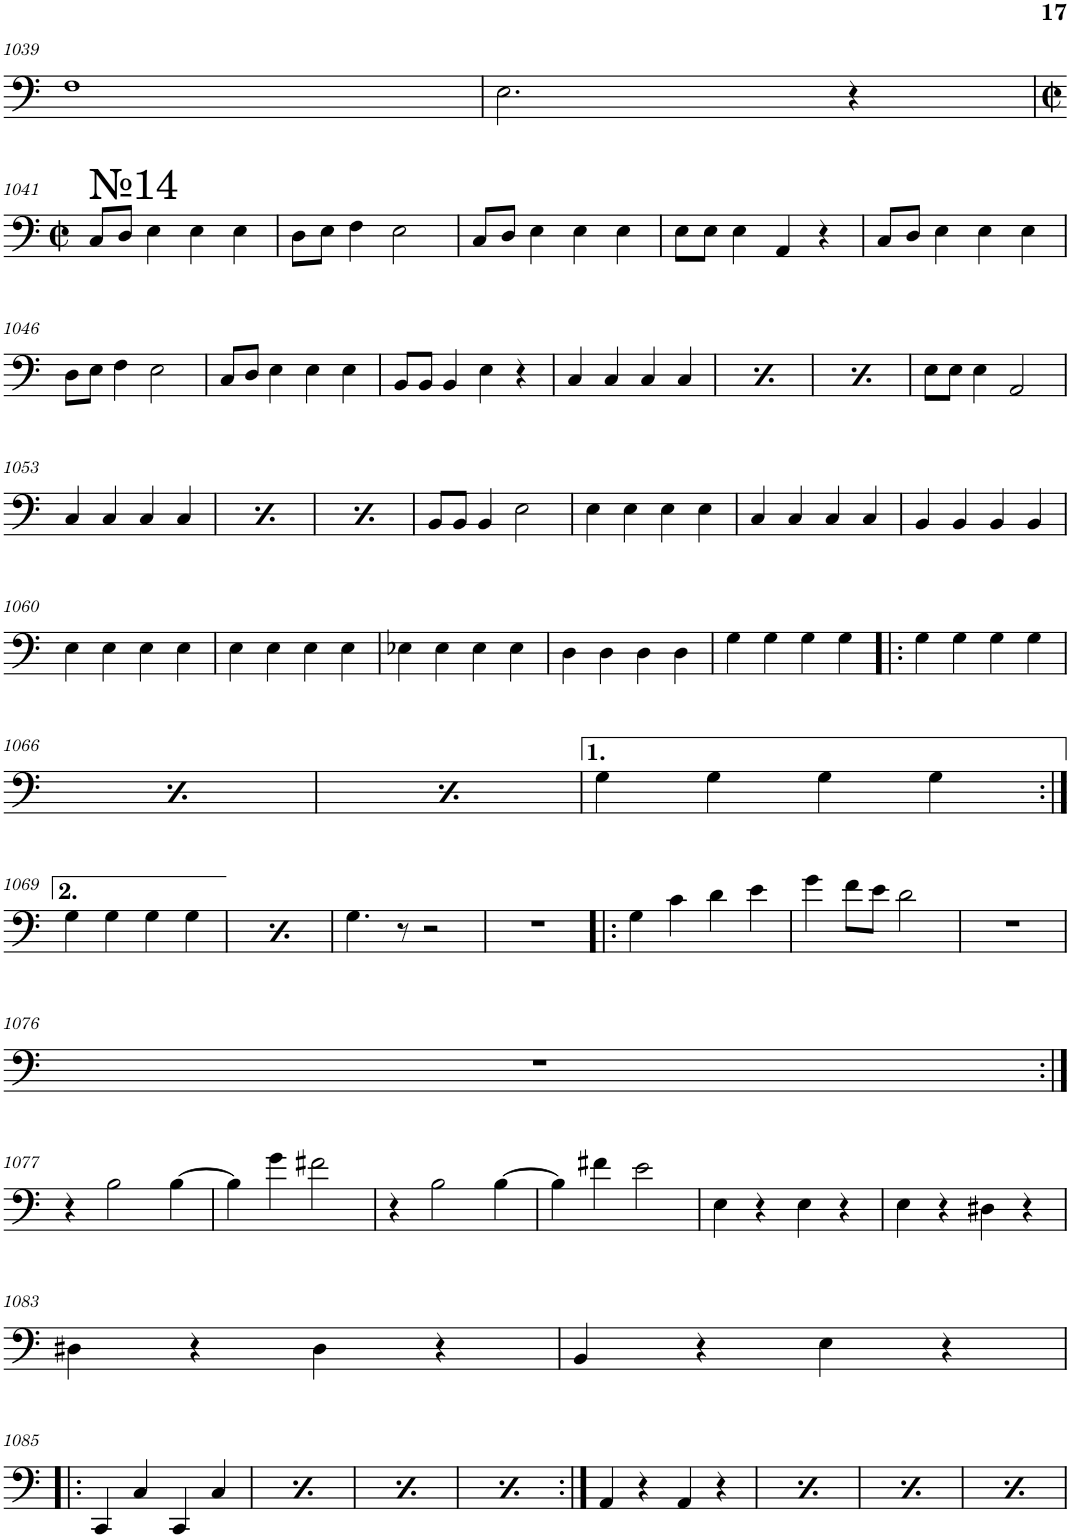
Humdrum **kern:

**kern
*part1
*staff1
*I"Piano
*I'Pno.
!!LO:PB:g=z
*clefF4
*k[]
*M2/2
*met(c|)
=1039
1F
=1040
2.E\
4r
!!LO:LB:g=z
=1041
*M2/2
*met(c|)
!LO:TX:a:t=№14
8C/L
8D/J
4E\
4E\
4E\
=1042
8D\L
8E\J
4F\
2E\
=1043
8C/L
8D/J
4E\
4E\
4E\
=1044
8E\L
8E\J
4E\
4AA/
4r
=1045
8C/L
8D/J
4E\
4E\
4E\
!!LO:LB:g=z
=1046
8D\L
8E\J
4F\
2E\
=1047
8C/L
8D/J
4E\
4E\
4E\
=1048
8BB/L
8BB/J
4BB/
4E\
4r
=1049
4C/
4C/
4C/
4C/
=1050
4C/
4C/
4C/
4C/
=1051
4C/
4C/
4C/
4C/
=1052
8E\L
8E\J
4E\
2AA/
!!LO:LB:g=z
=1053
4C/
4C/
4C/
4C/
=1054
4C/
4C/
4C/
4C/
=1055
4C/
4C/
4C/
4C/
=1056
8BB/L
8BB/J
4BB/
2E\
=1057
4E\
4E\
4E\
4E\
=1058
4C/
4C/
4C/
4C/
=1059
4BB/
4BB/
4BB/
4BB/
!!LO:LB:g=z
=1060
4E\
4E\
4E\
4E\
=1061
4E\
4E\
4E\
4E\
=1062
4E-X\
4E-\
4E-\
4E-\
=1063
4D\
4D\
4D\
4D\
=1064
4G\
4G\
4G\
4G\
=1065!|:
4G\
4G\
4G\
4G\
!!LO:LB:g=z
=1066
4G\
4G\
4G\
4G\
=1067
4G\
4G\
4G\
4G\
=1068
4G\
4G\
4G\
4G\
!!LO:LB:g=z
=1069:|!
4G\
4G\
4G\
4G\
=1070
4G\
4G\
4G\
4G\
=1071
4.G\
8r
2r
=1072
1r
=1073!|:
4G\
4c\
4d\
4e\
=1074
4g\
8f\L
8e\J
2d\
=1075
1r
!!LO:LB:g=z
=1076
1r
!!LO:LB:g=z
=1077:|!
4r
2B\
[4B\
=1078
4B\]
4g\
2f#X\
=1079
4r
2B\
[4B\
=1080
4B\]
4f#X\
2e\
=1081
4E\
4r
4E\
4r
=1082
4E\
4r
4D#X\
4r
!!LO:LB:g=z
=1083
4D#X\
4r
4D#\
4r
=1084
4BB/
4r
4E\
4r
!!LO:LB:g=z
=1085!|:
4CC/
4C/
4CC/
4C/
=1086
4CC/
4C/
4CC/
4C/
=1087
4CC/
4C/
4CC/
4C/
=1088
4CC/
4C/
4CC/
4C/
=1089:|!
4AA/
4r
4AA/
4r
=1090
4AA/
4r
4AA/
4r
=1091
4AA/
4r
4AA/
4r
=1092
4AA/
4r
4AA/
4r
=
*-
